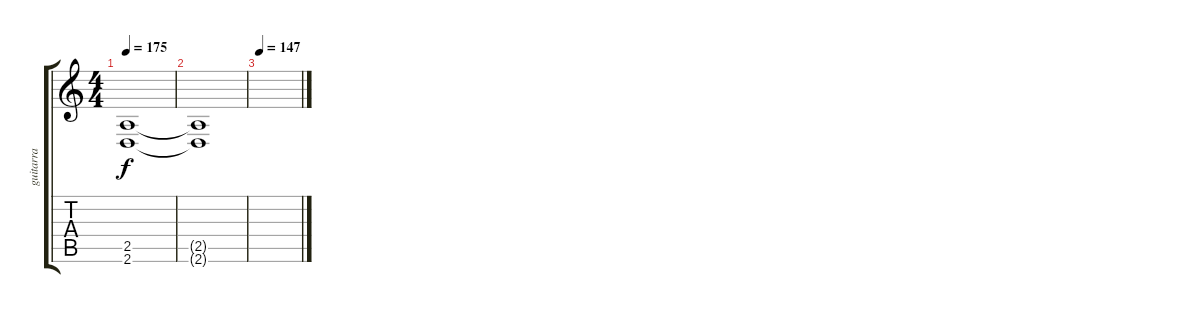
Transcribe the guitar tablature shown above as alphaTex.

\track ("guitarra" "guitarra") {instrument distortionguitar}
\staff {score tabs}
\tuning (D4 A3 F3 C3 G2 C2) {hide}
\ts (4 4)
\tempo 175
\clef g2
\ks c
(2.5{t} 2.6{t}).1{dy f} |
(2.5{t} 2.6{t}).1 |
\tempo 147
